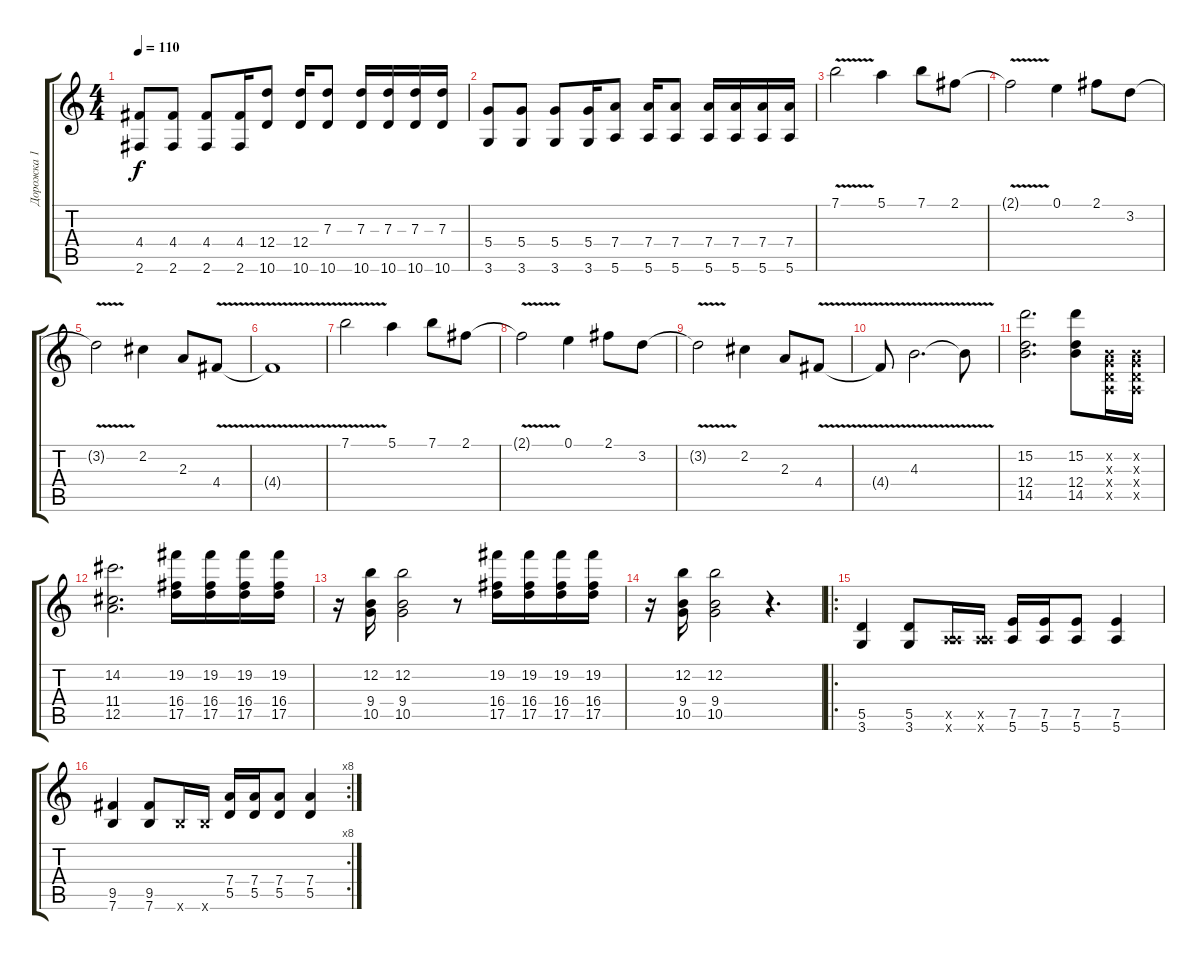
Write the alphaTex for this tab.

\track ("Дорожка 1" "Дорожка 1") {instrument acousticguitarsteel}
\staff {score tabs}
\tuning (E4 B3 G3 D3 A2 E2) {hide}
\ts (4 4)
\tempo 110
\clef g2
\ks c
(4.4 2.6).8{dy f} (4.4 2.6).8 (4.4 2.6).8 (4.4 2.6).16 (12.4 10.6).8 (12.4 10.6).16 (7.3 10.6).8 (7.3 10.6).16 (7.3 10.6).16 (7.3 10.6).16 (7.3 10.6).16 |
(5.4 3.6).8 (5.4 3.6).8 (5.4 3.6).8 (5.4 3.6).16 (7.4 5.6).8 (7.4 5.6).16 (7.4 5.6).8 (7.4 5.6).16 (7.4 5.6).16 (7.4 5.6).16 (7.4 5.6).16 |
7.1{v}.2 5.1.4 7.1.8 2.1.8 |
2.1{v t}.2 0.1.4 2.1.8 3.2.8 |
3.2{v t}.2 2.2.4 2.3.8 4.4{v}.8 |
4.4{v t}.1 |
7.1{v}.2 5.1.4 7.1.8 2.1.8 |
2.1{v t}.2 0.1.4 2.1.8 3.2.8 |
3.2{v t}.2 2.2.4 2.3.8 4.4{v}.8 |
4.4{v t}.8 4.3{v}.2{d} 4.3{v t}.8 |
(15.2 12.4 14.5).2{d} (15.2 12.4 14.5).8 (0.2{x} 0.3{x} 0.4{x} 0.5{x}).16 (0.2{x} 0.3{x} 0.4{x} 0.5{x}).16 |
(14.2 11.4 12.5).2{d} (19.2 16.4 17.5).16 (19.2 16.4 17.5).16 (19.2 16.4 17.5).16 (19.2 16.4 17.5).16 |
r.16 (12.2 9.4 10.5).16 (12.2 9.4 10.5).2 r.8 (19.2 16.4 17.5).16 (19.2 16.4 17.5).16 (19.2 16.4 17.5).16 (19.2 16.4 17.5).16 |
r.16 (12.2 9.4 10.5).16 (12.2 9.4 10.5).2 r.4{d} |
\ro
(5.5 3.6).4 (5.5 3.6).8 (0.5{x} 5.6{x}).16 (0.5{x} 5.6{x}).16 (7.5 5.6).16 (7.5 5.6).16 (7.5 5.6).8 (7.5 5.6).4 |
\rc 8
(9.5 7.6).4 (9.5 7.6).8 7.6{x}.16 7.6{x}.16 (7.4 5.5).16 (7.4 5.5).16 (7.4 5.5).8 (7.4 5.5).4
